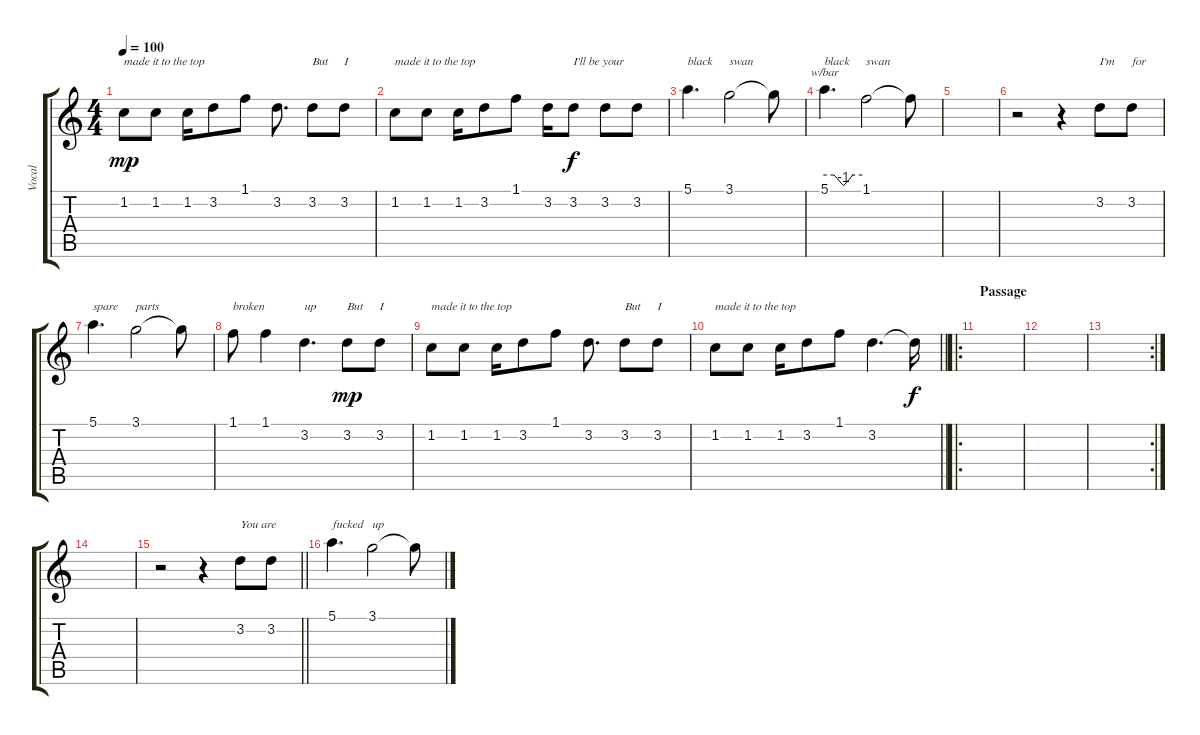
\track ("Vocal" "Vocal") {instrument electricguitarjazz}
\staff {score tabs}
\tuning (E4 B3 G3 D3 A2 E2) {hide}
\ts (4 4)
\tempo 100
\clef g2
\ks c
1.2.8{txt "made it to the top" dy mp} 1.2.8 1.2.16 3.2.8 1.1.8 3.2.8{d} 3.2.8{txt "But"} 3.2.8{txt "I"} |
1.2.8{txt "made it to the top"} 1.2.8 1.2.16 3.2.8 1.1.8 3.2.16 3.2.8{txt "I'll be your" dy f} 3.2.8 3.2.8 |
5.1.4{d txt "black"} 3.1.2{txt "swan"} 3.1{t}.8 |
5.1.4{d tbe (custom default 0 0 15 0 30 -4 45 0 60 0) txt "black"} 1.1.2{txt "swan"} 1.1{t}.8 |
|
r.2 r.4 3.2.8{txt "I'm"} 3.2.8{txt "for"} |
5.1.4{d txt "spare"} 3.1.2{txt "parts"} 3.1{t}.8 |
1.1.8{txt "broken"} 1.1.4 3.2.4{d txt "up"} 3.2.8{txt "But" dy mp} 3.2.8{txt "I"} |
1.2.8{txt "made it to the top"} 1.2.8 1.2.16 3.2.8 1.1.8 3.2.8{d} 3.2.8{txt "But"} 3.2.8{txt "I"} |
\barLineRight lightlight
1.2.8{txt "made it to the top"} 1.2.8 1.2.16 3.2.8 1.1.8 3.2.4{d} 3.2{t}.16{dy f} |
\ro
\section ("" "Passage")
|
|
\rc 2
|
|
\barLineRight lightlight
r.2 r.4 3.2.8{txt "You are"} 3.2.8 |
5.1.4{d txt "fucked"} 3.1.2{txt "up"} 3.1{t}.8
